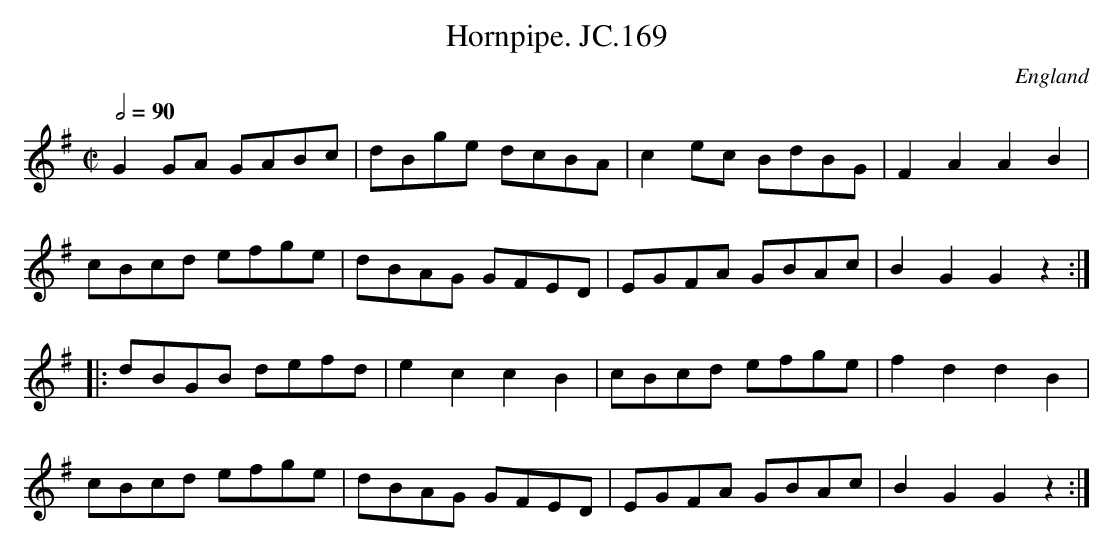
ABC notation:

X:1
T:Hornpipe. JC.169
O:England
M:C|
L:1/8
Q:2/4=90
K:G major
G2GA GABc|\
dBge dcBA|c2ec BdBG|F2A2A2B2|!
cBcd efge|dBAG GFED|EGFA GBAc|B2G2G2z2:|!
|:dBGB defd|e2c2c2B2|cBcd efge|f2d2d2B2|!
cBcd efge|dBAG GFED|EGFA GBAc|B2G2G2z2:|
